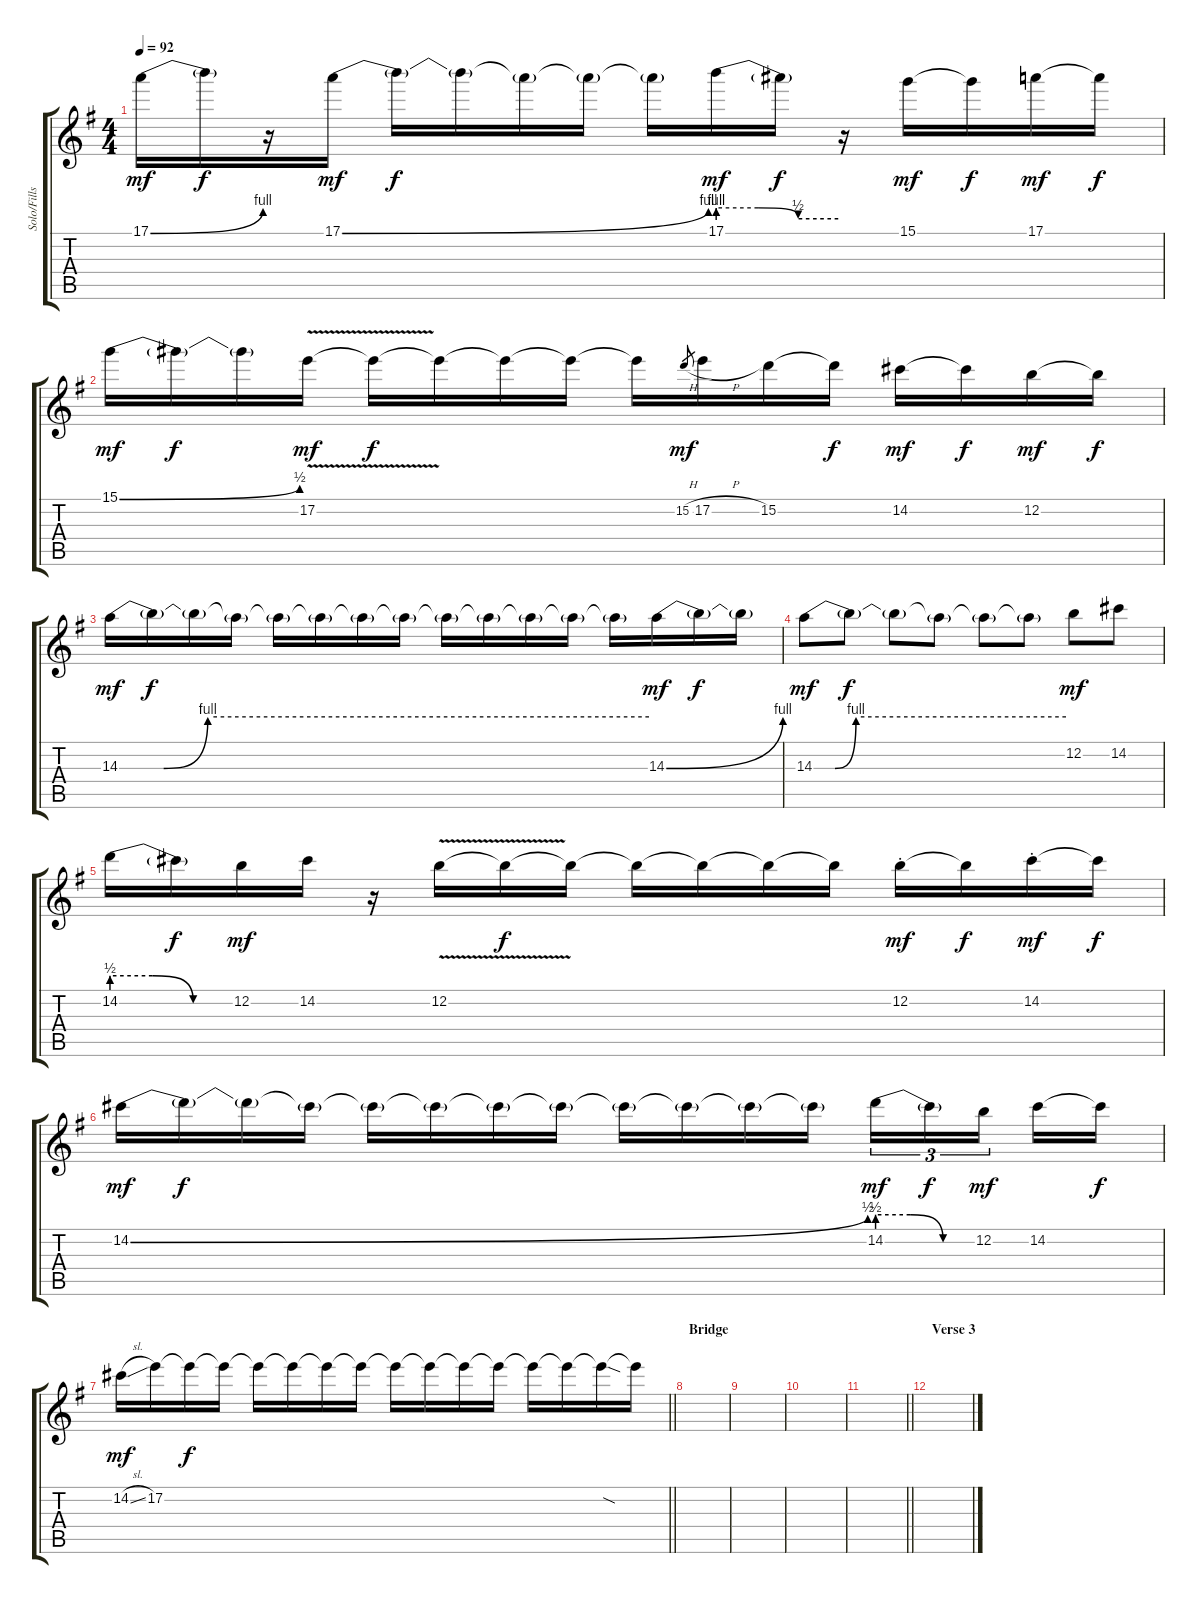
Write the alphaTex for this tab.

\track ("Solo/Fills" "Solo/Fills") {mute instrument overdrivenguitar}
\staff {score tabs}
\tuning (E4 B3 G3 D3 A2 E2) {hide}
\ts (4 4)
\tempo 92
\clef g2
\ks g
17.1{be (bend 0 0 60 4)}.16{dy mf} 17.1{t}.16{dy f} r.16 17.1{be (bend 0 0 60 4)}.16{dy mf} 17.1{t}.16{dy f} 17.1{t}.16 17.1{t}.16 17.1{t}.16 17.1{t}.16 17.1{be (custom 0 4 20 4 40 2 60 2)}.16{dy mf} 17.1{t}.16{dy f} r.16 15.1.16{dy mf} 15.1{t}.16{dy f} 17.1.16{dy mf} 17.1{t}.16{dy f} |
15.1{be (bend 0 0 60 2)}.16{dy mf} 15.1{t}.16{dy f} 15.1{t}.16 17.2{v}.16{dy mf} 17.2{t}.16{dy f} 17.2{t}.16 17.2{t}.16 17.2{t}.16 17.2{t}.16 15.2{h}.8{gr dy mf} 17.2{h}.16 15.2.16 15.2{t}.16{dy f} 14.2.16{dy mf} 14.2{t}.16{dy f} 12.2.16{dy mf} 12.2{t}.16{dy f} |
14.3{be (custom 0 0 5 0 10 4 60 4)}.16{dy mf} 14.3{t}.16{dy f} 14.3{t}.16 14.3{t}.16 14.3{t}.16 14.3{t}.16 14.3{t}.16 14.3{t}.16 14.3{t}.16 14.3{t}.16 14.3{t}.16 14.3{t}.16 14.3{t}.16 14.3{be (bend 0 0 60 4)}.16{dy mf} 14.3{t}.16{dy f} 14.3{t}.16 |
14.3{be (custom 0 0 5 0 10 4 60 4)}.8{dy mf} 14.3{t}.8{dy f} 14.3{t}.8 14.3{t}.8 14.3{t}.8 14.3{t}.8 12.2.8{dy mf} 14.2.8 |
14.2{be (custom 0 2 20 2 40 0 60 0)}.16 14.2{t}.16{dy f} 12.2.16{dy mf} 14.2.16 r.16 12.2{v}.16 12.2{t}.16{dy f} 12.2{t}.16 12.2{t}.16 12.2{t}.16 12.2{t}.16 12.2{t}.16 12.2{st}.16{dy mf} 12.2{t}.16{dy f} 14.2{st}.16{dy mf} 14.2{t}.16{dy f} |
14.2{be (bend 0 0 60 2)}.16{dy mf} 14.2{t}.16{dy f} 14.2{t}.16 14.2{t}.16 14.2{t}.16 14.2{t}.16 14.2{t}.16 14.2{t}.16 14.2{t}.16 14.2{t}.16 14.2{t}.16 14.2{t}.16 14.2{be (custom 0 2 20 2 40 0 60 0)}.16{tu (3 2) dy mf} 14.2{t}.16{tu (3 2) dy f} 12.2.16{tu (3 2) dy mf beam splitsecondary} 14.2.16 14.2{t}.16{dy f} |
\barLineRight lightlight
14.2{sl}.16{dy mf} 17.2.16 17.2{t}.16{dy f} 17.2{t}.16 17.2{t}.16 17.2{t}.16 17.2{t}.16 17.2{t}.16 17.2{t}.16 17.2{t}.16 17.2{t}.16 17.2{t}.16 17.2{t}.16 17.2{t}.16 17.2{sod t}.16 17.2{t}.16 |
\section ("" "Bridge")
|
|
|
\barLineRight lightlight
|
\section ("" "Verse 3")
